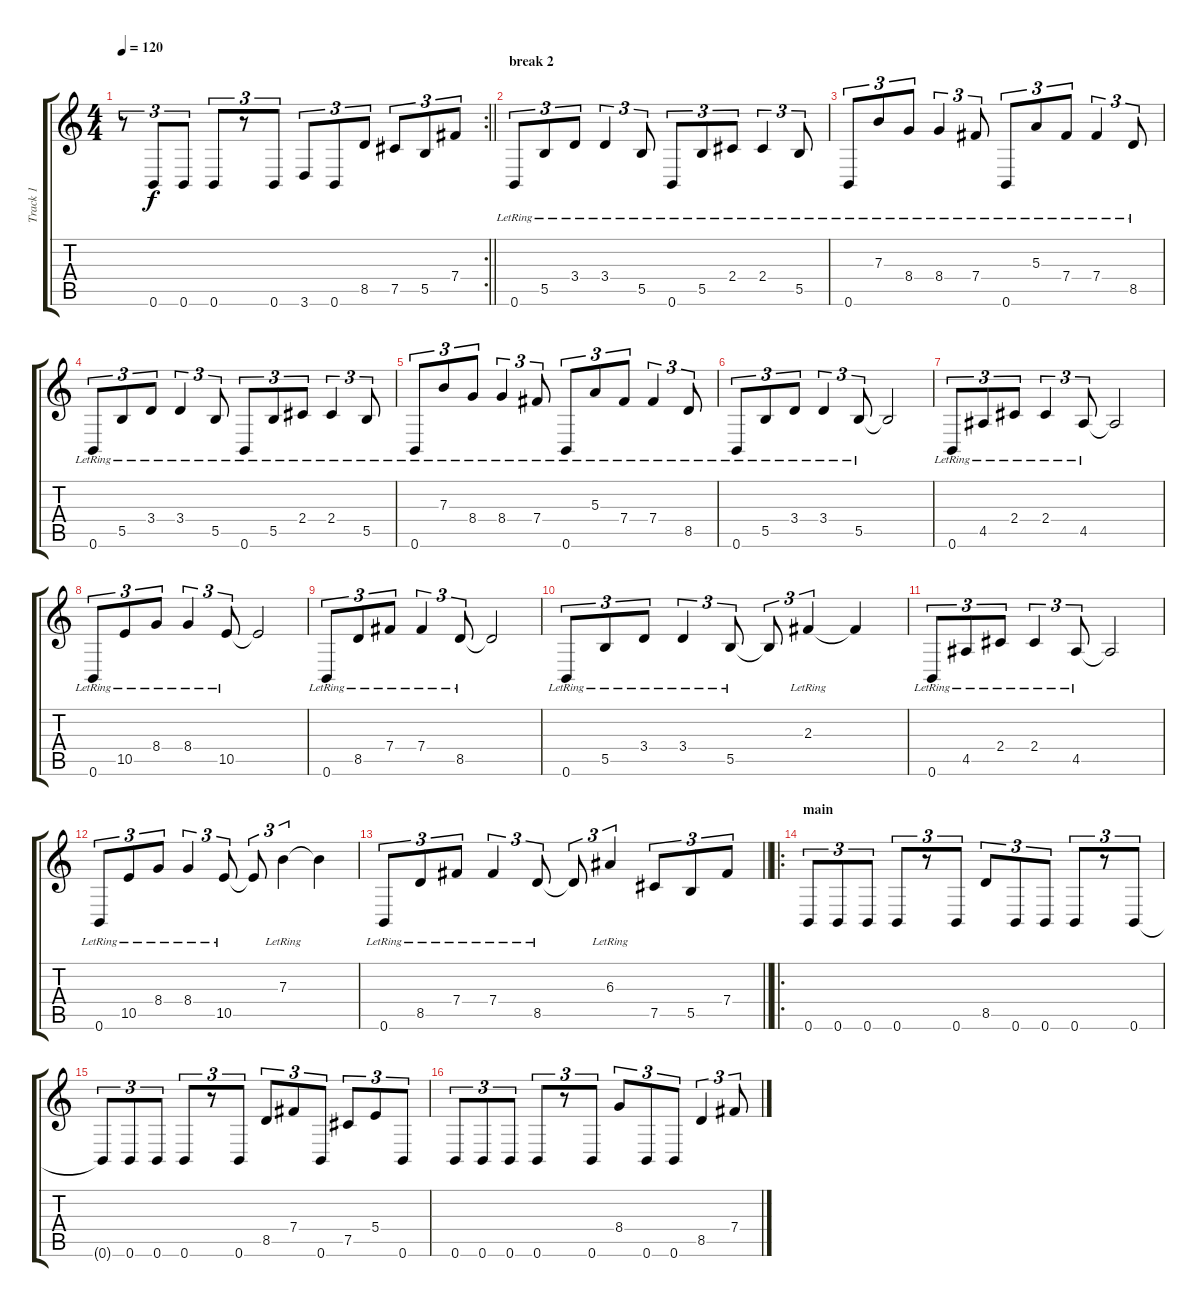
\track ("Track 1" "Track 1") {instrument overdrivenguitar}
\staff {score tabs}
\tuning (Db4 Ab3 E3 B2 Gb2 B1) {hide}
\rc 2
\ts (4 4)
\tempo 120
\clef g2
\barLineRight lightlight
\ks c
r.8{tu (3 2) dy f} 0.6.8{tu (3 2)} 0.6.8{tu (3 2)} 0.6.8{tu (3 2)} r.8{tu (3 2)} 0.6.8{tu (3 2)} 3.6.8{tu (3 2)} 0.6.8{tu (3 2)} 8.5.8{tu (3 2)} 7.5.8{tu (3 2)} 5.5.8{tu (3 2)} 7.4.8{tu (3 2)} |
\section ("" "break 2")
0.6{lr}.8{tu (3 2) instrument acousticguitarsteel} 5.5{lr}.8{tu (3 2)} 3.4{lr}.8{tu (3 2)} 3.4{lr}.4{tu (3 2)} 5.5{lr}.8{tu (3 2)} 0.6{lr}.8{tu (3 2)} 5.5{lr}.8{tu (3 2)} 2.4{lr}.8{tu (3 2)} 2.4{lr}.4{tu (3 2)} 5.5{lr}.8{tu (3 2)} |
0.6{lr}.8{tu (3 2)} 7.3{lr}.8{tu (3 2)} 8.4{lr}.8{tu (3 2)} 8.4{lr}.4{tu (3 2)} 7.4{lr}.8{tu (3 2)} 0.6{lr}.8{tu (3 2)} 5.3{lr}.8{tu (3 2)} 7.4{lr}.8{tu (3 2)} 7.4{lr}.4{tu (3 2)} 8.5{lr}.8{tu (3 2)} |
0.6{lr}.8{tu (3 2)} 5.5{lr}.8{tu (3 2)} 3.4{lr}.8{tu (3 2)} 3.4{lr}.4{tu (3 2)} 5.5{lr}.8{tu (3 2)} 0.6{lr}.8{tu (3 2)} 5.5{lr}.8{tu (3 2)} 2.4{lr}.8{tu (3 2)} 2.4{lr}.4{tu (3 2)} 5.5{lr}.8{tu (3 2)} |
0.6{lr}.8{tu (3 2)} 7.3{lr}.8{tu (3 2)} 8.4{lr}.8{tu (3 2)} 8.4{lr}.4{tu (3 2)} 7.4{lr}.8{tu (3 2)} 0.6{lr}.8{tu (3 2)} 5.3{lr}.8{tu (3 2)} 7.4{lr}.8{tu (3 2)} 7.4{lr}.4{tu (3 2)} 8.5{lr}.8{tu (3 2)} |
0.6{lr}.8{tu (3 2)} 5.5{lr}.8{tu (3 2)} 3.4{lr}.8{tu (3 2)} 3.4{lr}.4{tu (3 2)} 5.5{lr}.8{tu (3 2)} 5.5{t}.2 |
0.6{lr}.8{tu (3 2)} 4.5{lr}.8{tu (3 2)} 2.4{lr}.8{tu (3 2)} 2.4{lr}.4{tu (3 2)} 4.5{lr}.8{tu (3 2)} 4.5{t}.2 |
0.6{lr}.8{tu (3 2)} 10.5{lr}.8{tu (3 2)} 8.4{lr}.8{tu (3 2)} 8.4{lr}.4{tu (3 2)} 10.5{lr}.8{tu (3 2)} 10.5{t}.2 |
0.6{lr}.8{tu (3 2)} 8.5{lr}.8{tu (3 2)} 7.4{lr}.8{tu (3 2)} 7.4{lr}.4{tu (3 2)} 8.5{lr}.8{tu (3 2)} 8.5{t}.2 |
0.6{lr}.8{tu (3 2)} 5.5{lr}.8{tu (3 2)} 3.4{lr}.8{tu (3 2)} 3.4{lr}.4{tu (3 2)} 5.5{lr}.8{tu (3 2)} 5.5{t}.8{tu (3 2)} 2.3{lr}.4{tu (3 2)} 2.3{t}.4 |
0.6{lr}.8{tu (3 2)} 4.5{lr}.8{tu (3 2)} 2.4{lr}.8{tu (3 2)} 2.4{lr}.4{tu (3 2)} 4.5{lr}.8{tu (3 2)} 4.5{t}.2 |
0.6{lr}.8{tu (3 2)} 10.5{lr}.8{tu (3 2)} 8.4{lr}.8{tu (3 2)} 8.4{lr}.4{tu (3 2)} 10.5{lr}.8{tu (3 2)} 10.5{t}.8{tu (3 2)} 7.3{lr}.4{tu (3 2)} 7.3{t}.4 |
\barLineRight lightlight
0.6{lr}.8{tu (3 2)} 8.5{lr}.8{tu (3 2)} 7.4{lr}.8{tu (3 2)} 7.4{lr}.4{tu (3 2)} 8.5{lr}.8{tu (3 2)} 8.5{t}.8{tu (3 2)} 6.3{lr}.4{tu (3 2)} 7.5.8{tu (3 2) instrument overdrivenguitar} 5.5.8{tu (3 2)} 7.4.8{tu (3 2)} |
\ro
\section ("" "main")
0.6.8{tu (3 2)} 0.6.8{tu (3 2)} 0.6.8{tu (3 2)} 0.6.8{tu (3 2)} r.8{tu (3 2)} 0.6.8{tu (3 2)} 8.5.8{tu (3 2)} 0.6.8{tu (3 2)} 0.6.8{tu (3 2)} 0.6.8{tu (3 2)} r.8{tu (3 2)} 0.6.8{tu (3 2)} |
0.6{t}.8{tu (3 2)} 0.6.8{tu (3 2)} 0.6.8{tu (3 2)} 0.6.8{tu (3 2)} r.8{tu (3 2)} 0.6.8{tu (3 2)} 8.5.8{tu (3 2)} 7.4.8{tu (3 2)} 0.6.8{tu (3 2)} 7.5.8{tu (3 2)} 5.4.8{tu (3 2)} 0.6.8{tu (3 2)} |
0.6.8{tu (3 2)} 0.6.8{tu (3 2)} 0.6.8{tu (3 2)} 0.6.8{tu (3 2)} r.8{tu (3 2)} 0.6.8{tu (3 2)} 8.4.8{tu (3 2)} 0.6.8{tu (3 2)} 0.6.8{tu (3 2)} 8.5.4{tu (3 2)} 7.4.8{tu (3 2)}
